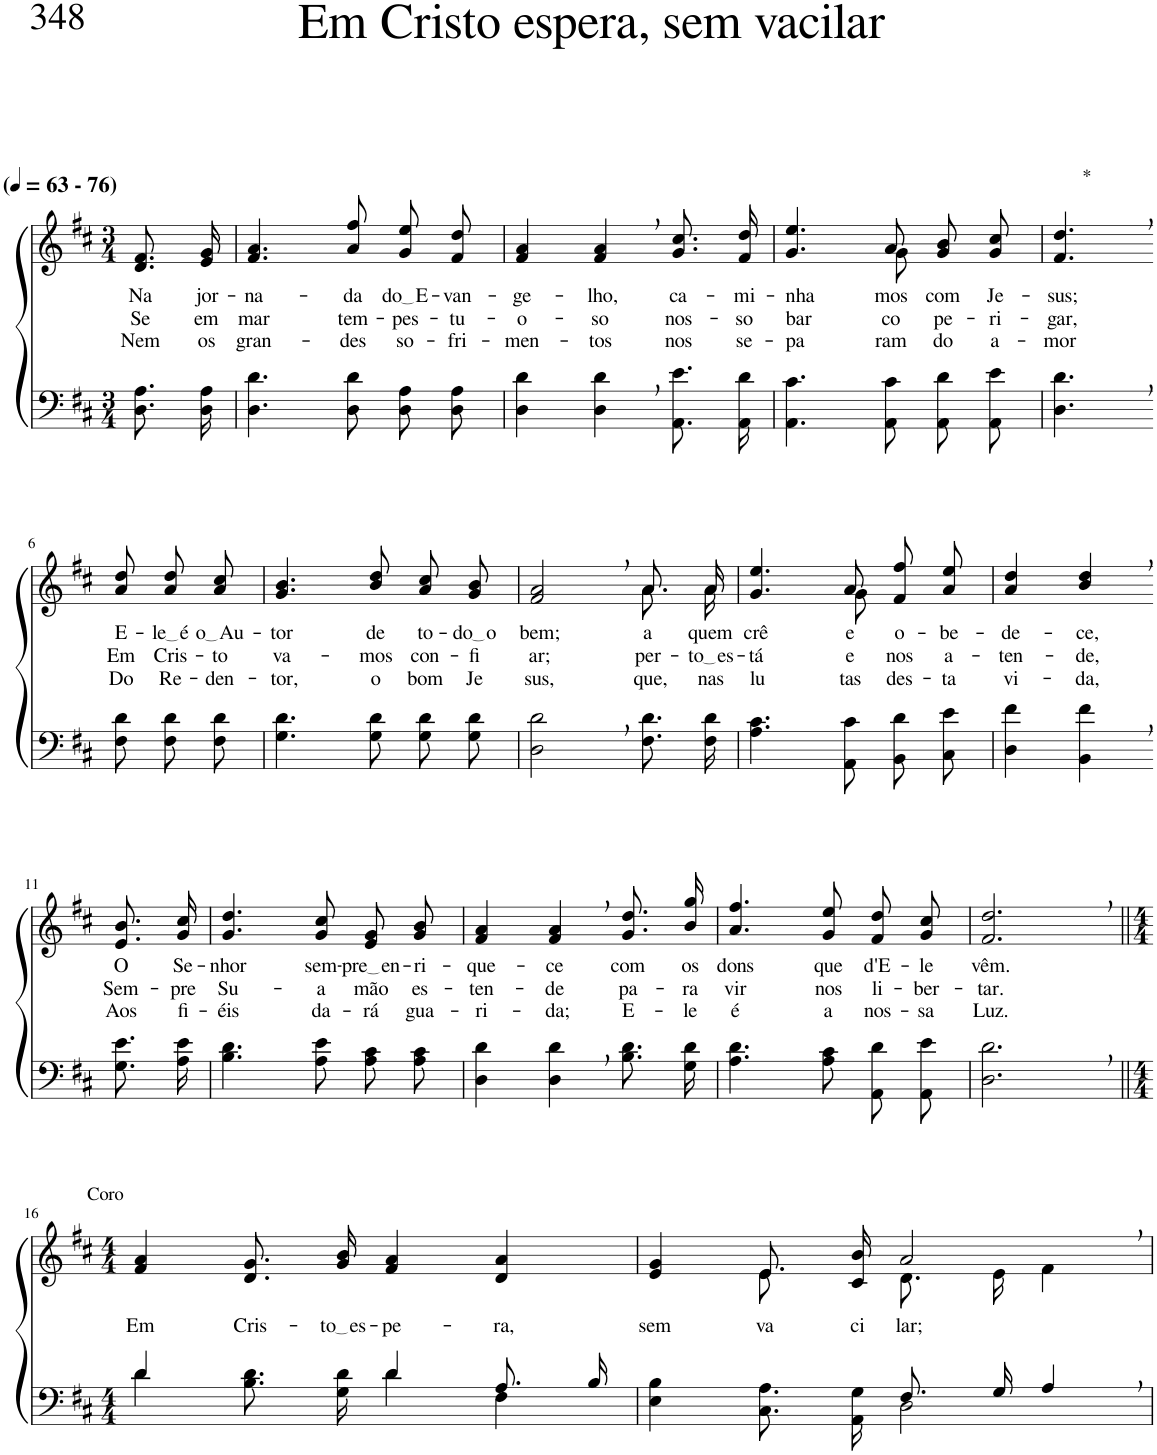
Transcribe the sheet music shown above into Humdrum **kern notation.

**kern	**kern	**text	**text	**text
*part2	*part1	*part1	*part1	*part1
*staff2	*staff1	*staff1	*staff1	*staff1
*I"Parte III e IV	*I"Parte I e II	*	*	*
*clefF4	*clefG2	*	*	*
*Trd1c2	*Trd1c2	*	*	*
*k[f#c#]	*k[f#c#]	*	*	*
*M3/4	*M3/4	*	*	*
*MM63	*MM63	*	*	*
=1	=1	=1	=1	=1
!	!LO:TX:a:B:t=(	!	!	!
!	!LO:TX:a:B:t=- 76)	!	!	!
!	!	!LO:LY:b	!LO:LY:b	!LO:LY:b
8.D\ 8.A\L	8.d/ 8.f#/L	Na	Se	Nem
!	!	!LO:LY:b	!LO:LY:b	!LO:LY:b
16D\ 16A\Jk	16e/ 16g/Jk	jor-	em	os
=2	=2	=2	=2	=2
!	!	!LO:LY:b	!LO:LY:b	!LO:LY:b
4.D\ 4.d\	4.f#/ 4.a/	-na-	mar	gran-
!	!	!LO:LY:b	!LO:LY:b	!LO:LY:b
8D\ 8d\	8a/ 8ff#/	-da	tem-	-des
!	!	!LO:LY:b	!LO:LY:b	!LO:LY:b
8D\ 8A\L	8g\ 8ee\L	do E	-pes-	so-
!	!	!LO:LY:b	!LO:LY:b	!LO:LY:b
8D\ 8A\J	8f#\ 8dd\J	-van-	-tu-	-fri-
=3	=3	=3	=3	=3
!	!	!LO:LY:b	!LO:LY:b	!LO:LY:b
4D\ 4d\	4f#/ 4a/	-ge-	-o-	-men-
!	!	!LO:LY:b	!LO:LY:b	!LO:LY:b
4D\, 4d\,	4f#/, 4a/,	-lho,	-so	-tos
!	!	!LO:LY:b	!LO:LY:b	!LO:LY:b
8.AA\ 8.e\L	8.g\ 8.cc#\L	ca-	nos-	nos
!	!	!LO:LY:b	!LO:LY:b	!LO:LY:b
16AA\ 16d\Jk	16f#\ 16dd\Jk	-mi-	-so	se-
=4	=4	=4	=4	=4
!	!	!LO:LY:b	!LO:LY:b	!LO:LY:b
*	*^	*	*	*
4.AA\ 4.c#\	4.g/ 4.ee/	4.ryy	-nha-	bar-	-pa-
!	!	!	!LO:LY:b	!LO:LY:b	!LO:LY:b
8AA\ 8c#\	8a/	8g\	-mos	-co	-ram
!	!	!	!LO:LY:b	!LO:LY:b	!LO:LY:b
8AA\ 8d\L	8g/ 8b/L	4ryy	com	pe-	do
!	!	!	!LO:LY:b	!LO:LY:b	!LO:LY:b
8AA\ 8e\J	8g/ 8cc#/J	.	Je-	-ri-	a-
*	*v	*v	*	*	*
=5	=5	=5	=5	=5
!	!LO:TX:a:t=*	!	!	!
!	!	!LO:LY:b	!LO:LY:b	!LO:LY:b
4.D\, 4.d\,	4.f#/, 4.dd/,	-sus;	-gar,	-mor
!!LO:LB:g=z
=6-	=6-	=6-	=6-	=6-
!	!	!LO:LY:b	!LO:LY:b	!LO:LY:b
8F#\ 8d\	8a/ 8dd/	E-	Em	Do
!	!	!LO:LY:b	!LO:LY:b	!LO:LY:b
8F#\ 8d\L	8a\ 8dd\L	le é	Cris-	Re-
!	!	!LO:LY:b	!LO:LY:b	!LO:LY:b
8F#\ 8d\J	8a\ 8cc#\J	o Au	-to	-den-
=7	=7	=7	=7	=7
!	!	!LO:LY:b	!LO:LY:b	!LO:LY:b
4.G\ 4.d\	4.g/ 4.b/	-tor	va-	-tor,
!	!	!LO:LY:b	!LO:LY:b	!LO:LY:b
8G\ 8d\	8b/ 8dd/	de	-mos	o
!	!	!LO:LY:b	!LO:LY:b	!LO:LY:b
8G\ 8d\L	8a/ 8cc#/L	to-	con-	bom
!	!	!LO:LY:b	!LO:LY:b	!LO:LY:b
8G\ 8d\J	8g/ 8b/J	do o	-fi-	Je-
=8	=8	=8	=8	=8
*	*^	*	*	*
!	!	!	!LO:LY:b	!LO:LY:b	!LO:LY:b
2D\, 2d\,	2ryy	2f#/ 2a/	bem;	-ar;	-sus,
!	!	!	!LO:LY:b	!LO:LY:b	!LO:LY:b
8.F#\ 8.d\L	8.a\L	8.a/L	a	per-	que,
!	!	!	!LO:LY:b	!LO:LY:b	!LO:LY:b
16F#\ 16d\Jk	16a\Jk	16a/Jk	quem	to es	nas
=9	=9	=9	=9	=9	=9
!	!	!	!LO:LY:b	!LO:LY:b	!LO:LY:b
4.A\ 4.c#\	4.g/ 4.ee/	4.ryy	crê	-tá	lu-
!	!	!	!LO:LY:b	!LO:LY:b	!LO:LY:b
8AA\ 8c#\	8a/	8g\	e	e	-tas
!	!	!	!LO:LY:b	!LO:LY:b	!LO:LY:b
8BB\ 8d\L	8f#\ 8ff#\L	4ryy	o-	nos	des-
!	!	!	!LO:LY:b	!LO:LY:b	!LO:LY:b
8C#\ 8e\J	8a\ 8ee\J	.	-be-	a-	-ta
*	*v	*v	*	*	*
=10	=10	=10	=10	=10
!	!	!LO:LY:b	!LO:LY:b	!LO:LY:b
4D\ 4f#\	4a/ 4dd/	-de-	-ten-	vi-
!	!	!LO:LY:b	!LO:LY:b	!LO:LY:b
4BB\, 4f#\,	4b/, 4dd/,	-ce,	-de,	-da,
!!LO:LB:g=z
=11-	=11-	=11-	=11-	=11-
!	!	!LO:LY:b	!LO:LY:b	!LO:LY:b
8.G\ 8.e\L	8.e/ 8.b/L	O	Sem-	Aos
!	!	!LO:LY:b	!LO:LY:b	!LO:LY:b
16A\ 16e\Jk	16g/ 16cc#/Jk	Se-	-pre	fi-
=12	=12	=12	=12	=12
!	!	!LO:LY:b	!LO:LY:b	!LO:LY:b
4.B\ 4.d\	4.g/ 4.dd/	-nhor	Su-	-éis
!	!	!LO:LY:b	!LO:LY:b	!LO:LY:b
8A\ 8e\	8g/ 8cc#/	sem-	-a	da-
!	!	!LO:LY:b	!LO:LY:b	!LO:LY:b
8A\ 8c#\L	8e/ 8g/L	pre en	mão	-rá
!	!	!LO:LY:b	!LO:LY:b	!LO:LY:b
8A\ 8c#\J	8g/ 8b/J	-ri-	es-	gua-
=13	=13	=13	=13	=13
!	!	!LO:LY:b	!LO:LY:b	!LO:LY:b
4D\ 4d\	4f#/ 4a/	-que-	-ten-	-ri-
!	!	!LO:LY:b	!LO:LY:b	!LO:LY:b
4D\, 4d\,	4f#/, 4a/,	-ce	-de	-da;
!	!	!LO:LY:b	!LO:LY:b	!LO:LY:b
8.B\ 8.d\L	8.g\ 8.dd\L	com	pa-	E-
!	!	!LO:LY:b	!LO:LY:b	!LO:LY:b
16G\ 16d\Jk	16b\ 16gg\Jk	os	-ra	-le
=14	=14	=14	=14	=14
!	!	!LO:LY:b	!LO:LY:b	!LO:LY:b
4.A\ 4.d\	4.a/ 4.ff#/	dons	vir	é
!	!	!LO:LY:b	!LO:LY:b	!LO:LY:b
8A\ 8c#\	8g/ 8ee/	que	nos	a
!	!	!LO:LY:b	!LO:LY:b	!LO:LY:b
8AA\ 8d\L	8f#/ 8dd/L	d'E-	li-	nos-
!	!	!LO:LY:b	!LO:LY:b	!LO:LY:b
8AA\ 8e\J	8g/ 8cc#/J	-le	-ber-	-sa
=15	=15	=15	=15	=15
!	!	!LO:LY:b	!LO:LY:b	!LO:LY:b
2.D\, 2.d\,	2.f#/, 2.dd/,	vêm.	-tar.	Luz.
!!LO:LB:g=z
=16||	=16||	=16||	=16||	=16||
*M4/4	*M4/4	*	*	*
*^	*	*	*	*
!	!	!LO:TX:a:t=Coro	!	!	!
!	!	!	!LO:LY:b	!	!
4d/	4d\	4f#/ 4a/	Em	.	.
!	!	!	!LO:LY:b	!	!
4ryy	8.B\ 8.d\L	8.d/ 8.g/L	Cris-	.	.
!	!	!	!LO:LY:b	!	!
.	16G\ 16d\Jk	16g/ 16b/Jk	to es	.	.
!	!	!	!LO:LY:b	!	!
4d/	4d\	4f#/ 4a/	-pe-	.	.
!	!	!	!LO:LY:b	!	!
8.A/L	4F#\	4d/ 4a/	-ra,	.	.
16B/Jk	.	.	.	.	.
=17	=17	=17	=17	=17	=17
!	!	!	!LO:LY:b	!	!
*	*	*^	*	*	*
2ryy	4E\ 4B\	4e/ 4g/	4ryy	sem	.	.
!	!	!	!	!LO:LY:b	!	!
.	8.C#\ 8.A\L	8.e/L	8.e\	va-	.	.
!	!	!	!	!LO:LY:b	!	!
.	16AA\ 16G\Jk	16c#/ 16b/Jk	16ryy	-ci-	.	.
!	!	!	!	!LO:LY:b	!	!
8.F#/L	2D\	2a,/	8.d\L	-lar;	.	.
16G/Jk	.	.	16e\Jk	.	.	.
4A,/	.	.	4f#\	.	.	.
*v	*v	*	*	*	*	*
*	*v	*v	*	*	*
=	=	=	=	=
*-	*-	*-	*-	*-
